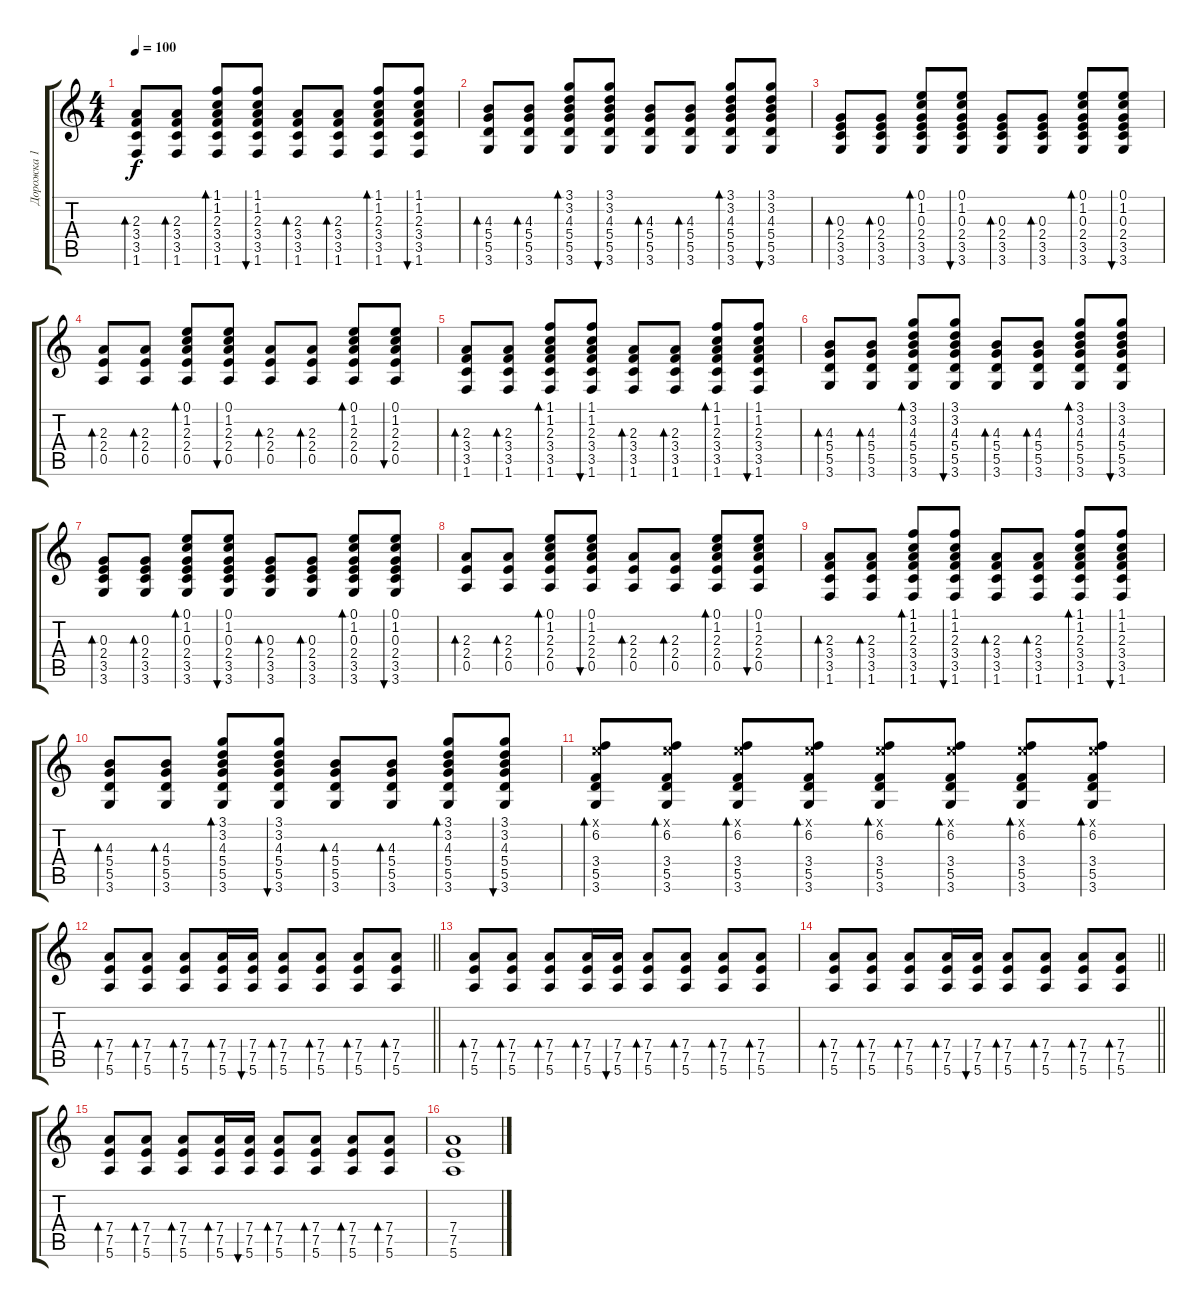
\track ("Дорожка 1" "Дорожка 1") {instrument electricguitarclean}
\staff {score tabs}
\tuning (E4 B3 G3 D3 A2 E2) {hide}
\ts (4 4)
\tempo 100
\clef g2
\ks c
(2.3 3.4 3.5 1.6).8{bd 60 dy f} (2.3 3.4 3.5 1.6).8{bd 60} (1.1 1.2 2.3 3.4 3.5 1.6).8{bd 60} (1.1 1.2 2.3 3.4 3.5 1.6).8{bu 60} (2.3 3.4 3.5 1.6).8{bd 60} (2.3 3.4 3.5 1.6).8{bd 60} (1.1 1.2 2.3 3.4 3.5 1.6).8{bd 60} (1.1 1.2 2.3 3.4 3.5 1.6).8{bu 60} |
(4.3 5.4 5.5 3.6).8{bd 60} (4.3 5.4 5.5 3.6).8{bd 60} (3.1 3.2 4.3 5.4 5.5 3.6).8{bd 60} (3.1 3.2 4.3 5.4 5.5 3.6).8{bu 60} (4.3 5.4 5.5 3.6).8{bd 60} (4.3 5.4 5.5 3.6).8{bd 60} (3.1 3.2 4.3 5.4 5.5 3.6).8{bd 60} (3.1 3.2 4.3 5.4 5.5 3.6).8{bu 60} |
(0.3 2.4 3.5 3.6).8{bd 60} (0.3 2.4 3.5 3.6).8{bd 60} (0.1 1.2 0.3 2.4 3.5 3.6).8{bd 60} (0.1 1.2 0.3 2.4 3.5 3.6).8{bu 60} (0.3 2.4 3.5 3.6).8{bd 60} (0.3 2.4 3.5 3.6).8{bd 60} (0.1 1.2 0.3 2.4 3.5 3.6).8{bd 60} (0.1 1.2 0.3 2.4 3.5 3.6).8{bu 60} |
(2.3 2.4 0.5).8{bd 60} (2.3 2.4 0.5).8{bd 60} (0.1 1.2 2.3 2.4 0.5).8{bd 60} (0.1 1.2 2.3 2.4 0.5).8{bu 60} (2.3 2.4 0.5).8{bd 60} (2.3 2.4 0.5).8{bd 60} (0.1 1.2 2.3 2.4 0.5).8{bd 60} (0.1 1.2 2.3 2.4 0.5).8{bu 60} |
(2.3 3.4 3.5 1.6).8{bd 60} (2.3 3.4 3.5 1.6).8{bd 60} (1.1 1.2 2.3 3.4 3.5 1.6).8{bd 60} (1.1 1.2 2.3 3.4 3.5 1.6).8{bu 60} (2.3 3.4 3.5 1.6).8{bd 60} (2.3 3.4 3.5 1.6).8{bd 60} (1.1 1.2 2.3 3.4 3.5 1.6).8{bd 60} (1.1 1.2 2.3 3.4 3.5 1.6).8{bu 60} |
(4.3 5.4 5.5 3.6).8{bd 60} (4.3 5.4 5.5 3.6).8{bd 60} (3.1 3.2 4.3 5.4 5.5 3.6).8{bd 60} (3.1 3.2 4.3 5.4 5.5 3.6).8{bu 60} (4.3 5.4 5.5 3.6).8{bd 60} (4.3 5.4 5.5 3.6).8{bd 60} (3.1 3.2 4.3 5.4 5.5 3.6).8{bd 60} (3.1 3.2 4.3 5.4 5.5 3.6).8{bu 60} |
(0.3 2.4 3.5 3.6).8{bd 60} (0.3 2.4 3.5 3.6).8{bd 60} (0.1 1.2 0.3 2.4 3.5 3.6).8{bd 60} (0.1 1.2 0.3 2.4 3.5 3.6).8{bu 60} (0.3 2.4 3.5 3.6).8{bd 60} (0.3 2.4 3.5 3.6).8{bd 60} (0.1 1.2 0.3 2.4 3.5 3.6).8{bd 60} (0.1 1.2 0.3 2.4 3.5 3.6).8{bu 60} |
(2.3 2.4 0.5).8{bd 60} (2.3 2.4 0.5).8{bd 60} (0.1 1.2 2.3 2.4 0.5).8{bd 60} (0.1 1.2 2.3 2.4 0.5).8{bu 60} (2.3 2.4 0.5).8{bd 60} (2.3 2.4 0.5).8{bd 60} (0.1 1.2 2.3 2.4 0.5).8{bd 60} (0.1 1.2 2.3 2.4 0.5).8{bu 60} |
(2.3 3.4 3.5 1.6).8{bd 60} (2.3 3.4 3.5 1.6).8{bd 60} (1.1 1.2 2.3 3.4 3.5 1.6).8{bd 60} (1.1 1.2 2.3 3.4 3.5 1.6).8{bu 60} (2.3 3.4 3.5 1.6).8{bd 60} (2.3 3.4 3.5 1.6).8{bd 60} (1.1 1.2 2.3 3.4 3.5 1.6).8{bd 60} (1.1 1.2 2.3 3.4 3.5 1.6).8{bu 60} |
(4.3 5.4 5.5 3.6).8{bd 60} (4.3 5.4 5.5 3.6).8{bd 60} (3.1 3.2 4.3 5.4 5.5 3.6).8{bd 60} (3.1 3.2 4.3 5.4 5.5 3.6).8{bu 60} (4.3 5.4 5.5 3.6).8{bd 60} (4.3 5.4 5.5 3.6).8{bd 60} (3.1 3.2 4.3 5.4 5.5 3.6).8{bd 60} (3.1 3.2 4.3 5.4 5.5 3.6).8{bu 60} |
(0.1{x} 6.2 3.4 5.5 3.6).8{bd 60} (0.1{x} 6.2 3.4 5.5 3.6).8{bd 60} (0.1{x} 6.2 3.4 5.5 3.6).8{bd 60} (0.1{x} 6.2 3.4 5.5 3.6).8{bd 60} (0.1{x} 6.2 3.4 5.5 3.6).8{bd 60} (0.1{x} 6.2 3.4 5.5 3.6).8{bd 60} (0.1{x} 6.2 3.4 5.5 3.6).8{bd 60} (0.1{x} 6.2 3.4 5.5 3.6).8{bd 60} |
\barLineRight lightlight
(7.4 7.5 5.6).8{bd 60} (7.4 7.5 5.6).8{bd 60} (7.4 7.5 5.6).8{bd 60} (7.4 7.5 5.6).16{bd 60} (7.4 7.5 5.6).16{bu 60} (7.4 7.5 5.6).8{bd 60} (7.4 7.5 5.6).8{bd 60} (7.4 7.5 5.6).8{bd 60} (7.4 7.5 5.6).8{bd 60} |
(7.4 7.5 5.6).8{bd 60} (7.4 7.5 5.6).8{bd 60} (7.4 7.5 5.6).8{bd 60} (7.4 7.5 5.6).16{bd 60} (7.4 7.5 5.6).16{bu 60} (7.4 7.5 5.6).8{bd 60} (7.4 7.5 5.6).8{bd 60} (7.4 7.5 5.6).8{bd 60} (7.4 7.5 5.6).8{bd 60} |
\barLineRight lightlight
(7.4 7.5 5.6).8{bd 60} (7.4 7.5 5.6).8{bd 60} (7.4 7.5 5.6).8{bd 60} (7.4 7.5 5.6).16{bd 60} (7.4 7.5 5.6).16{bu 60} (7.4 7.5 5.6).8{bd 60} (7.4 7.5 5.6).8{bd 60} (7.4 7.5 5.6).8{bd 60} (7.4 7.5 5.6).8{bd 60} |
(7.4 7.5 5.6).8{bd 60} (7.4 7.5 5.6).8{bd 60} (7.4 7.5 5.6).8{bd 60} (7.4 7.5 5.6).16{bd 60} (7.4 7.5 5.6).16{bu 60} (7.4 7.5 5.6).8{bd 60} (7.4 7.5 5.6).8{bd 60} (7.4 7.5 5.6).8{bd 60} (7.4 7.5 5.6).8{bd 60} |
(7.4 7.5 5.6).1
